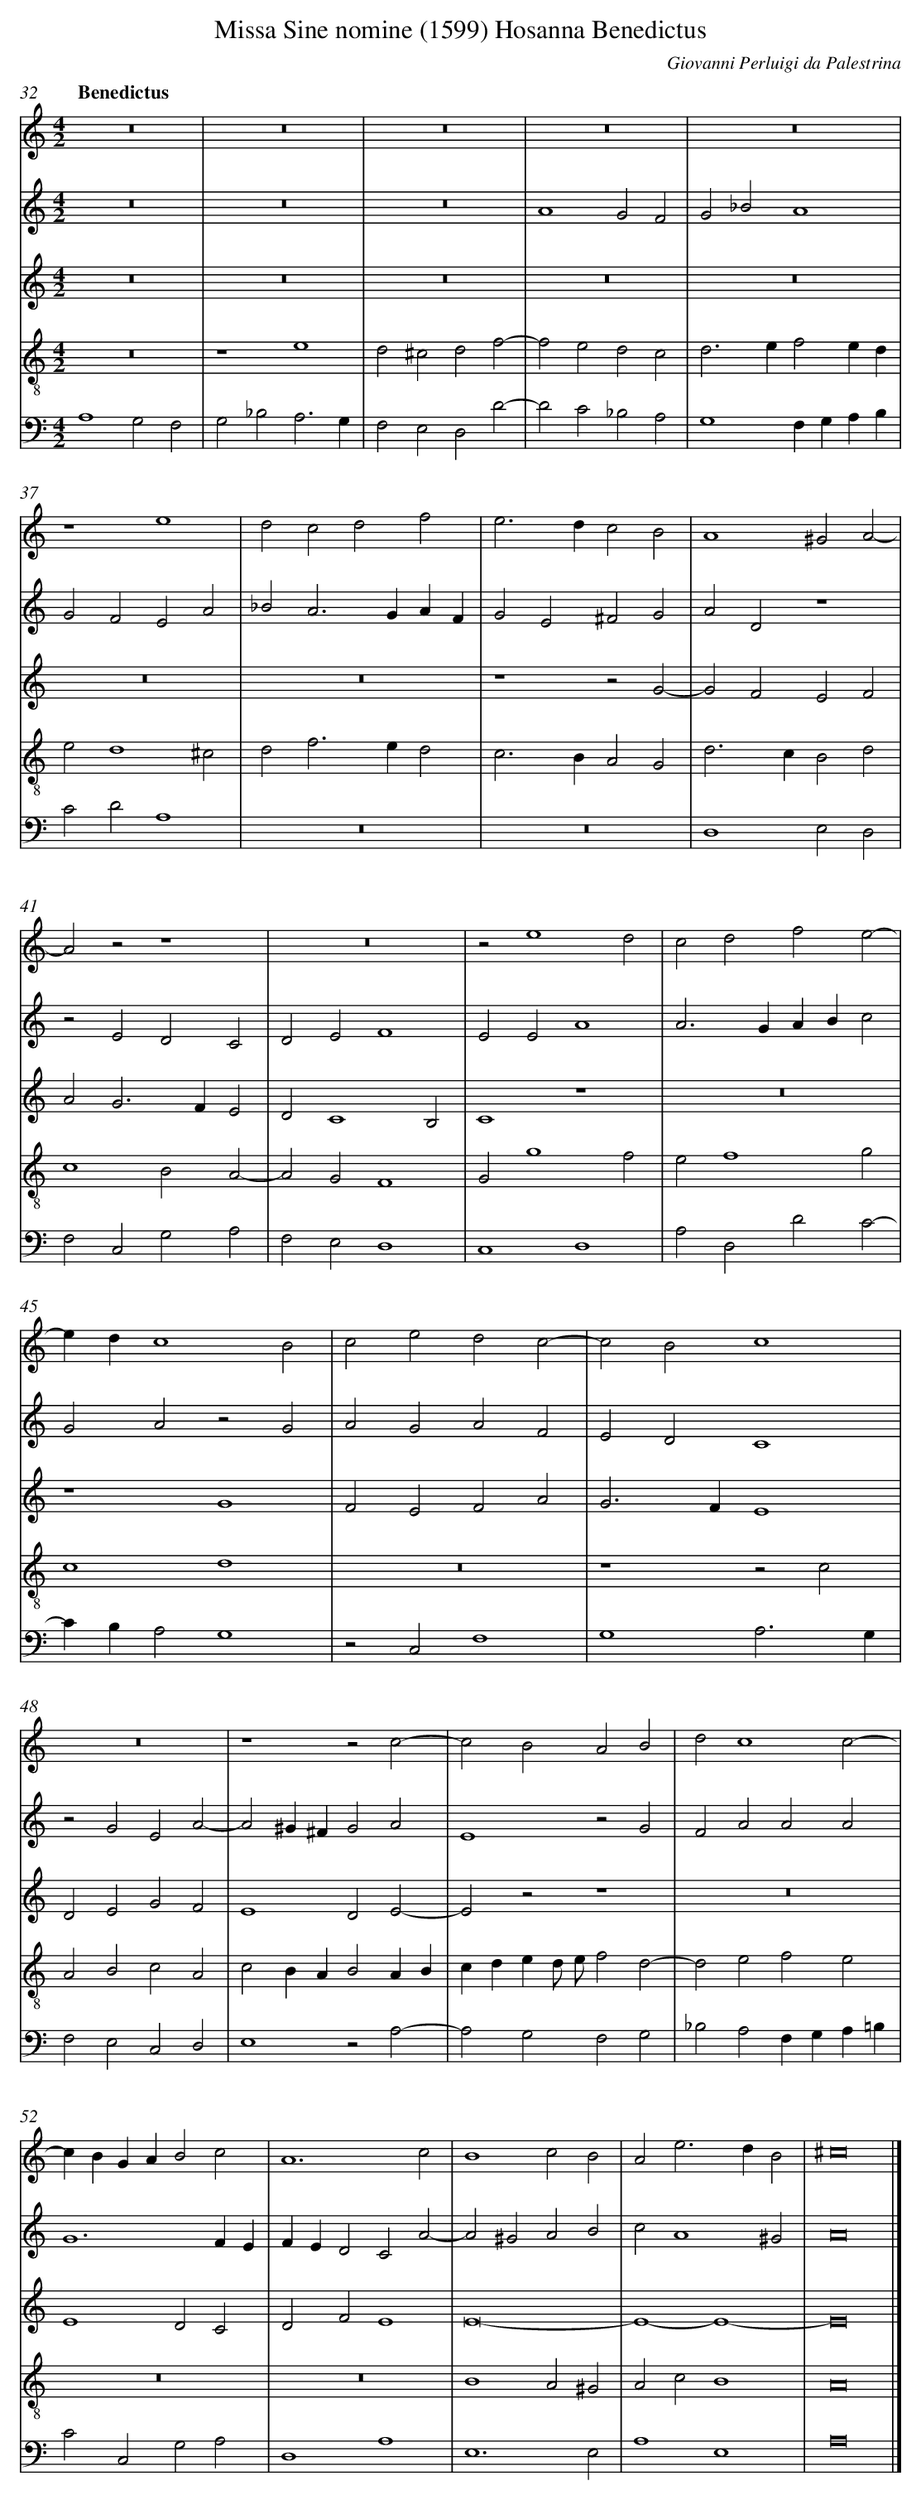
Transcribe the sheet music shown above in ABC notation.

X:1
T: Missa Sine nomine (1599) Hosanna Benedictus
C: Giovanni Perluigi da Palestrina
L: 1/4
M: 4/2
Q: "Benedictus"
V: 1 clef=treble
V: 2 clef=treble
V: 3 clef=treble
V: 4 clef=treble-8
V: 5 clef=bass
K: C
[V:1] z8 |
[V:2] z8 |
[V:3] z8 |
[V:4] z8 |
[V:5] A,4G,2F,2 |
[V:1] z8 |
[V:2] z8 |
[V:3] z8 |
[V:4] z4e4 |
[V:5] G,2_B,2A,3G, |
[V:1] z8 |
[V:2] z8 |
[V:3] z8 |
[V:4] d2^c2d2f2- |
[V:5] F,2E,2D,2D2- |
[V:1] z8 |
[V:2] A4G2F2 |
[V:3] z8 |
[V:4] f2e2d2c2 |
[V:5] D2C2_B,2A,2 |
[V:1] z8 |
[V:2] G2_B2A4 |
[V:3] z8 |
[V:4] d2>e2f2ed |
[V:5] G,4F,G,A,B, |
[V:1] z4e4 |
[V:2] G2F2E2A2 |
[V:3] z8 |
[V:4] e2d4^c2 |
[V:5] C2D2A,4 |
[V:1] d2c2d2f2 |
[V:2] _B2A2>G2AF |
[V:3] z8 |
[V:4] d2f2>e2d2 |
[V:5] z8 |
[V:1] e2>d2c2B2 |
[V:2] G2E2^F2G2 |
[V:3] z4z2G2- |
[V:4] c2>B2A2G2 |
[V:5] z8 |
[V:1] A4^G2A2- |
[V:2] A2D2z4 |
[V:3] G2F2E2F2 |
[V:4] d2>c2B2d2 |
[V:5] D,4E,2D,2 |
[V:1] A2z2z4 |
[V:2] z2E2D2C2 |
[V:3] A2G2>F2E2 |
[V:4] c4B2A2- |
[V:5] F,2C,2G,2A,2 |
[V:1] z8 |
[V:2] D2E2F4 |
[V:3] D2C4B,2 |
[V:4] A2G2F4 |
[V:5] F,2E,2D,4 |
[V:1] z2e4d2 |
[V:2] E2E2A4 |
[V:3] C4z4 |
[V:4] G2g4f2 |
[V:5] C,4D,4 |
[V:1] c2d2f2e2- |
[V:2] A2>G2ABc2 |
[V:3] z8 |
[V:4] e2f4g2 |
[V:5] A,2D,2D2C2- |
[V:1] edc4B2 |
[V:2] G2A2z2G2 |
[V:3] z4G4 |
[V:4] c4d4 |
[V:5] CB,A,2G,4 |
[V:1] c2e2d2c2- |
[V:2] A2G2A2F2 |
[V:3] F2E2F2A2 |
[V:4] z8 |
[V:5] z2C,2F,4 |
[V:1] c2B2c4 |
[V:2] E2D2C4 |
[V:3] G2>F2E4 |
[V:4] z4z2c2 |
[V:5] G,4A,3G, |
[V:1] z8 |
[V:2] z2G2E2A2- |
[V:3] D2E2G2F2 |
[V:4] A2B2c2A2 |
[V:5] F,2E,2C,2D,2 |
[V:1] z4z2c2- |
[V:2] A2^G^FG2A2 |
[V:3] E4D2E2- |
[V:4] c2BAB2AB |
[V:5] E,4z2A,2- |
[V:1] c2B2A2B2 |
[V:2] E4z2G2 |
[V:3] E2z2z4 |
[V:4] cded/ e/f2d2- |
[V:5] A,2G,2F,2G,2 |
[V:1] d2c4c2- |
[V:2] F2A2A2A2 |
[V:3] z8 |
[V:4] d2e2f2e2 |
[V:5] _B,2A,2F,G,A,=B, |
[V:1] cBGAB2c2 |
[V:2] G6FE |
[V:3] E4D2C2 |
[V:4] z8 |
[V:5] C2C,2G,2A,2 |
[V:1] A6c2 |
[V:2] FED2C2A2- |
[V:3] D2F2E4 |
[V:4] z8 |
[V:5] D,4A,4 |
[V:1] B4c2B2 |
[V:2] A2^G2A2B2 |
[V:3] E8- |
[V:4] B4A2^G2 |
[V:5] E,6E,2 |
[V:1] A2e2>d2B2 |
[V:2] c2A4^G2 |
[V:3] E4-E4- |
[V:4] A2c2B4 |
[V:5] A,4E,4 |
[V:1] ^c8 |]
[V:2] A8 |]
[V:3] E8 |]
[V:4] A8 |]
[V:5] A,8 |]
